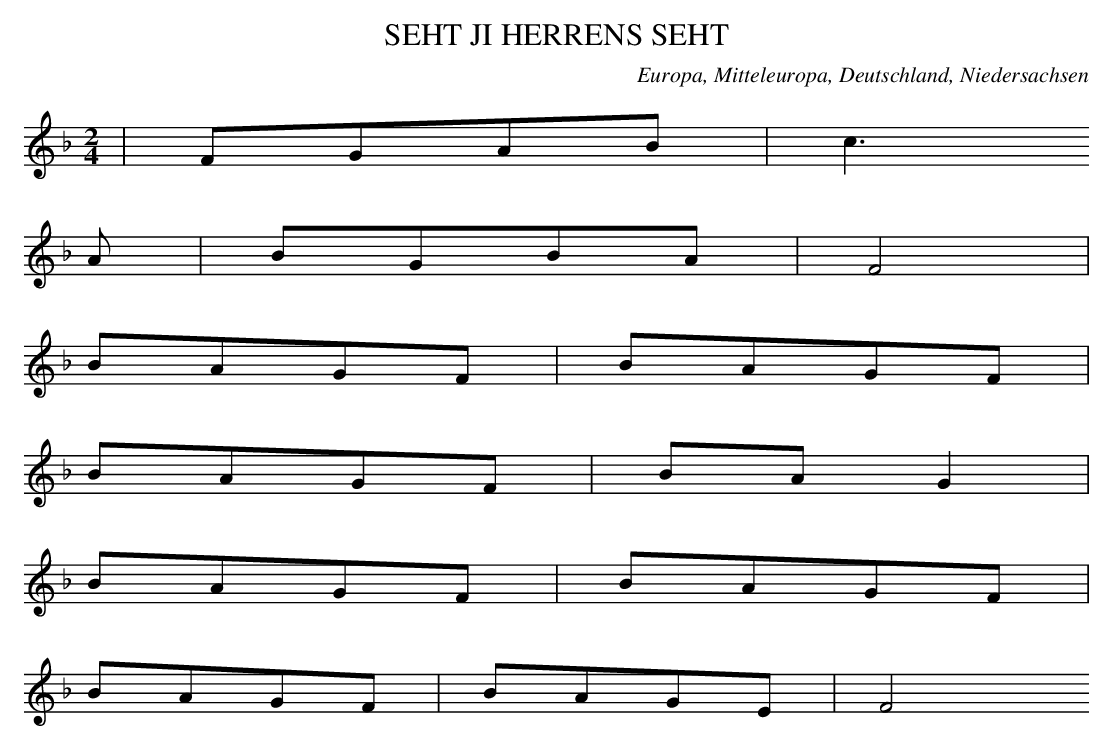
X:1
T: SEHT JI HERRENS SEHT
O: Europa, Mitteleuropa, Deutschland, Niedersachsen
M: 2/4
L: 1/8
K: F
 | FGAB | c3
A | BGBA | F4 |
BAGF | BAGF |
BAGF | BAG2 |
BAGF | BAGF |
BAGF | BAGE | F4
